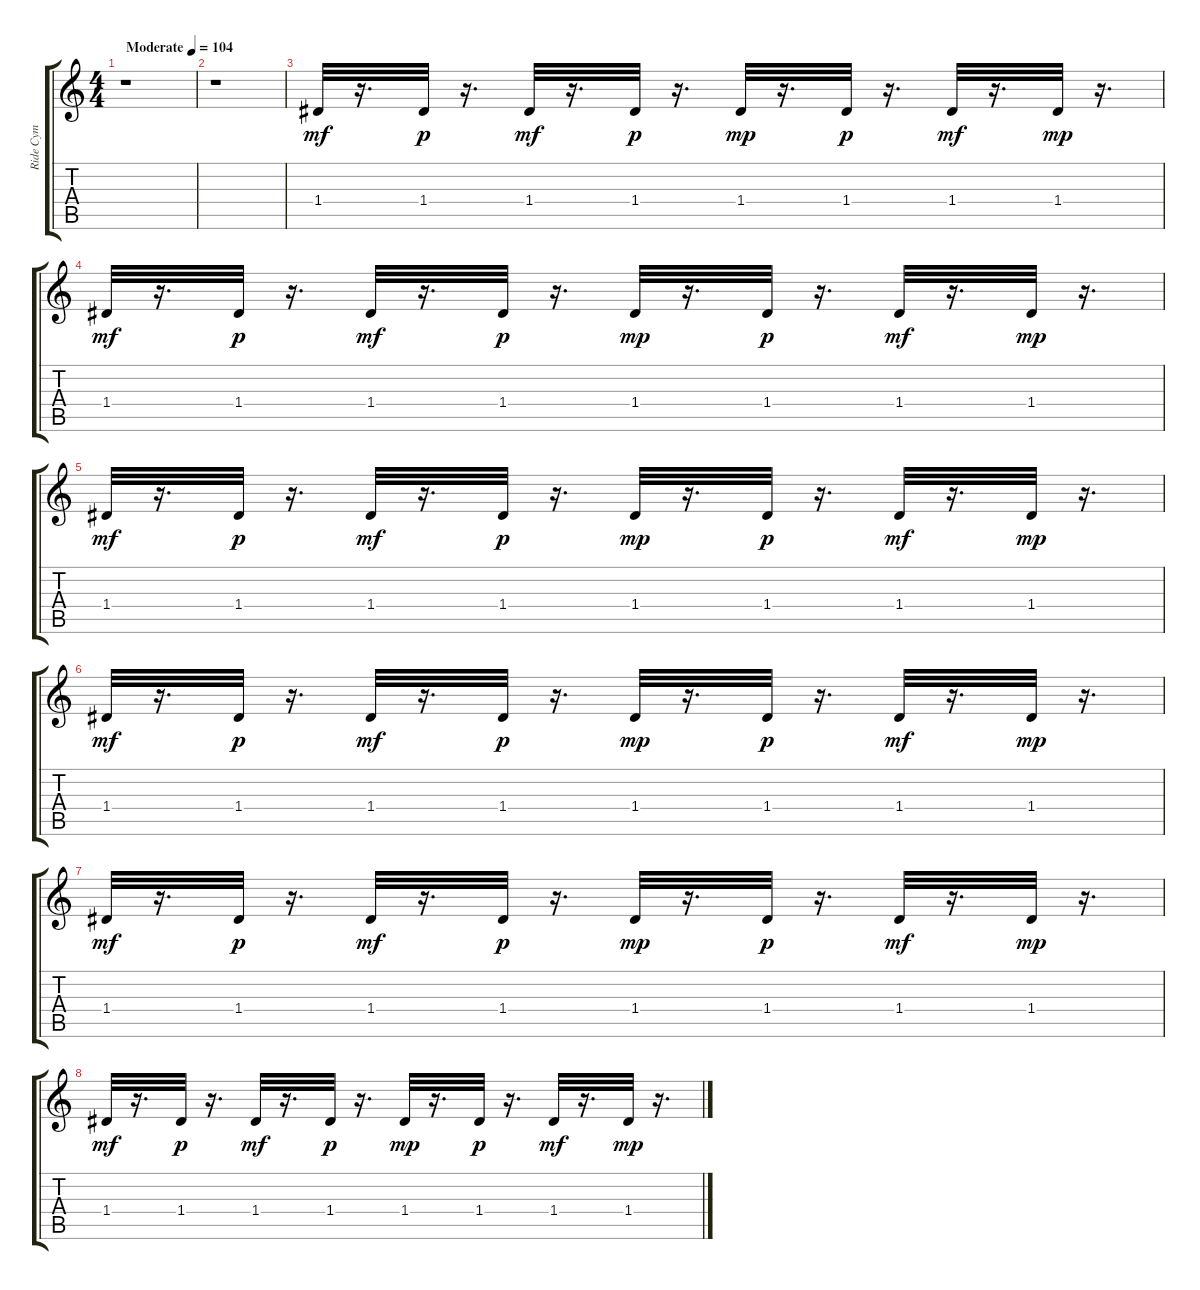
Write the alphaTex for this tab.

\track ("  Ride Cymbal 1" "  Ride Cym") {instrument acousticguitarsteel}
\staff {score tabs}
\tuning (E4 B3 G3 D3 A2 E2) {hide}
\ts (4 4)
\tempo (104 "Moderate")
\clef g2
\ks c
r.1{dy mf instrument acousticguitarsteel} |
r.1 |
1.4.32 r.16{d} 1.4.32{dy p} r.16{d} 1.4.32{dy mf} r.16{d} 1.4.32{dy p} r.16{d} 1.4.32{dy mp} r.16{d} 1.4.32{dy p} r.16{d} 1.4.32{dy mf} r.16{d} 1.4.32{dy mp} r.16{d} |
1.4.32{dy mf} r.16{d} 1.4.32{dy p} r.16{d} 1.4.32{dy mf} r.16{d} 1.4.32{dy p} r.16{d} 1.4.32{dy mp} r.16{d} 1.4.32{dy p} r.16{d} 1.4.32{dy mf} r.16{d} 1.4.32{dy mp} r.16{d} |
1.4.32{dy mf} r.16{d} 1.4.32{dy p} r.16{d} 1.4.32{dy mf} r.16{d} 1.4.32{dy p} r.16{d} 1.4.32{dy mp} r.16{d} 1.4.32{dy p} r.16{d} 1.4.32{dy mf} r.16{d} 1.4.32{dy mp} r.16{d} |
1.4.32{dy mf} r.16{d} 1.4.32{dy p} r.16{d} 1.4.32{dy mf} r.16{d} 1.4.32{dy p} r.16{d} 1.4.32{dy mp} r.16{d} 1.4.32{dy p} r.16{d} 1.4.32{dy mf} r.16{d} 1.4.32{dy mp} r.16{d} |
1.4.32{dy mf} r.16{d} 1.4.32{dy p} r.16{d} 1.4.32{dy mf} r.16{d} 1.4.32{dy p} r.16{d} 1.4.32{dy mp} r.16{d} 1.4.32{dy p} r.16{d} 1.4.32{dy mf} r.16{d} 1.4.32{dy mp} r.16{d} |
1.4.32{dy mf} r.16{d} 1.4.32{dy p} r.16{d} 1.4.32{dy mf} r.16{d} 1.4.32{dy p} r.16{d} 1.4.32{dy mp} r.16{d} 1.4.32{dy p} r.16{d} 1.4.32{dy mf} r.16{d} 1.4.32{dy mp} r.16{d}
